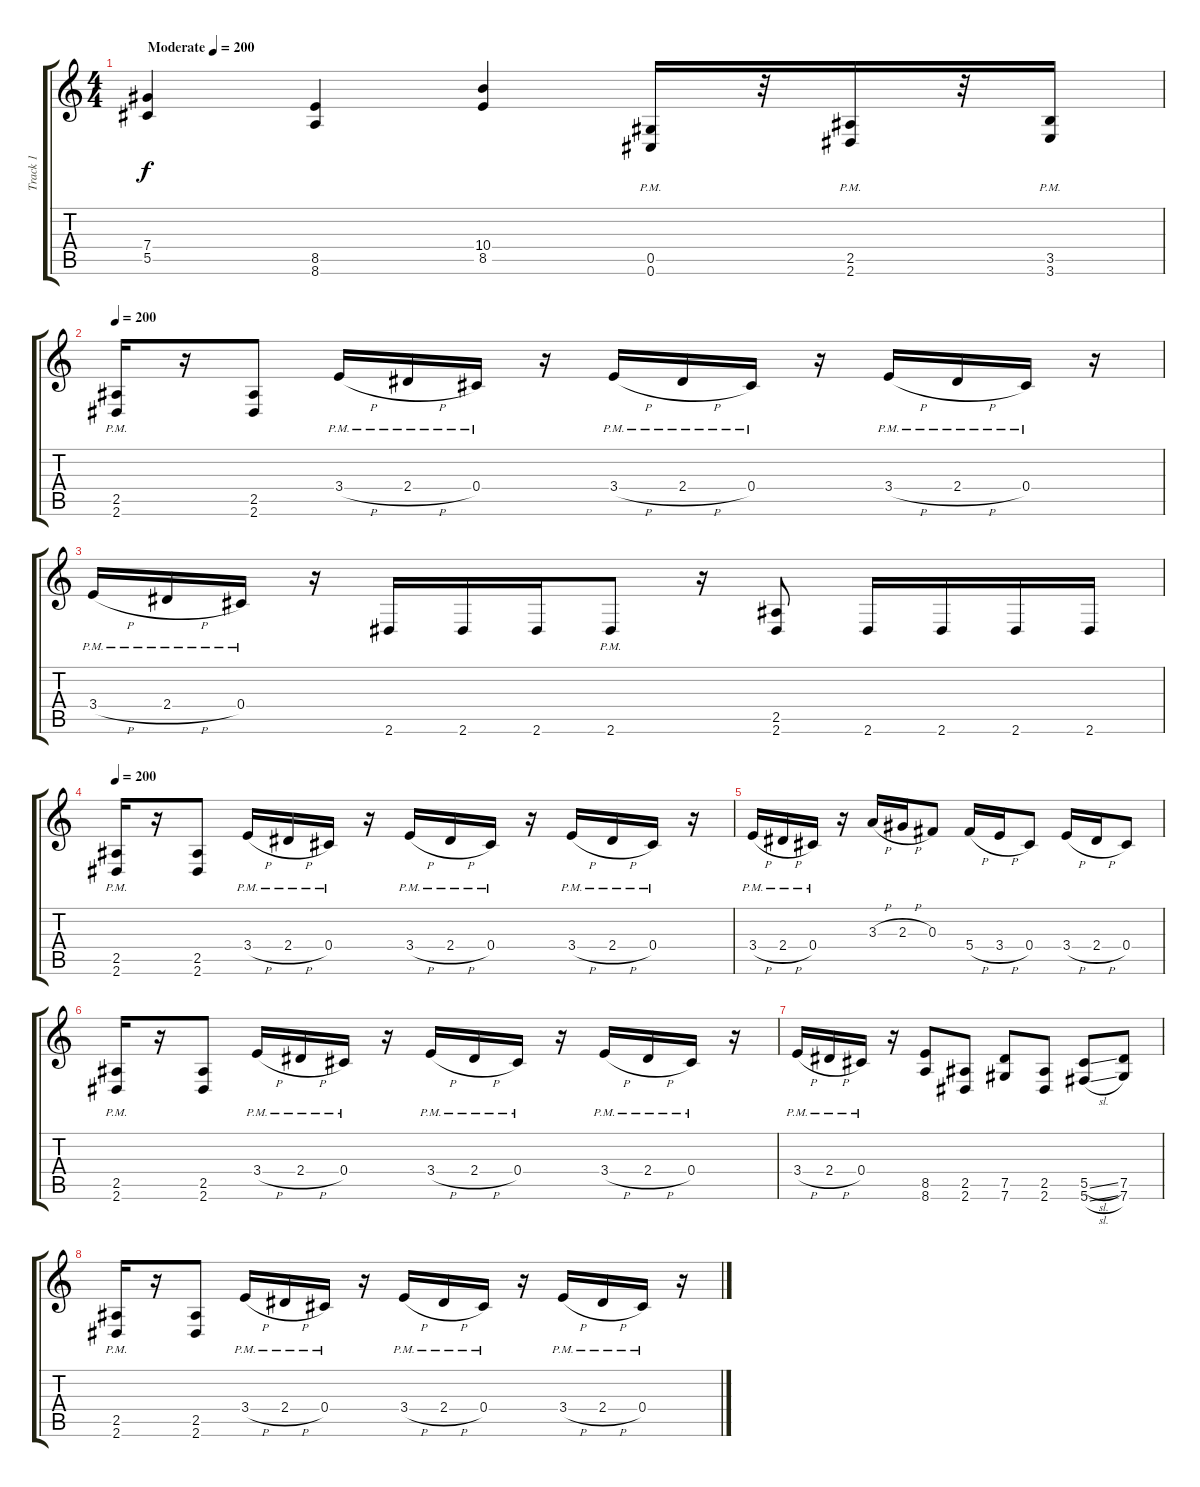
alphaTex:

\track ("Track 1" "Track 1") {instrument distortionguitar}
\staff {score tabs}
\tuning (Eb4 Bb3 Gb3 Db3 Ab2 Db2) {hide}
\ts (4 4)
\tempo (200 "Moderate")
\tempo 100
\tempo (200 "Moderate")
\clef g2
\ks c
(7.4 5.5).4{dy f instrument distortionguitar} (8.5 8.6).4 (10.4 8.5).4 (0.5 0.6{pm}).16 r.32 (2.5 2.6{pm}).16 r.32 (3.5{pm} 3.6{pm}).16 |
\tempo 200
(2.5{pm} 2.6{pm}).16 r.16 (2.5 2.6).8 3.4{h pm}.16 2.4{h pm}.16 0.4{pm}.16 r.16 3.4{h pm}.16 2.4{h pm}.16 0.4{pm}.16 r.16 3.4{h pm}.16 2.4{h pm}.16 0.4{pm}.16 r.16 |
3.4{h pm}.16 2.4{h pm}.16 0.4{pm}.16 r.16 2.6.16 2.6.16 2.6.16 2.6{pm}.8 r.16 (2.5 2.6).8 2.6.16 2.6.16 2.6.16 2.6.16 |
\tempo 200
(2.5{pm} 2.6{pm}).16 r.16 (2.5 2.6).8 3.4{h pm}.16 2.4{h pm}.16 0.4{pm}.16 r.16 3.4{h pm}.16 2.4{h pm}.16 0.4{pm}.16 r.16 3.4{h pm}.16 2.4{h pm}.16 0.4{pm}.16 r.16 |
3.4{h pm}.16 2.4{h pm}.16 0.4{pm}.16 r.16 3.3{h}.16 2.3{h}.16 0.3.8 5.4{h}.16 3.4{h}.16 0.4.8 3.4{h}.16 2.4{h}.16 0.4.8 |
(2.5{pm} 2.6{pm}).16 r.16 (2.5 2.6).8 3.4{h pm}.16 2.4{h pm}.16 0.4{pm}.16 r.16 3.4{h pm}.16 2.4{h pm}.16 0.4{pm}.16 r.16 3.4{h pm}.16 2.4{h pm}.16 0.4{pm}.16 r.16 |
3.4{h pm}.16 2.4{h pm}.16 0.4{pm}.16 r.16 (8.5 8.6).8 (2.5 2.6).8 (7.5 7.6).8 (2.5 2.6).8 (5.5{sl} 5.6{sl}).8 (7.5 7.6).8 |
(2.5{pm} 2.6{pm}).16 r.16 (2.5 2.6).8 3.4{h pm}.16 2.4{h pm}.16 0.4{pm}.16 r.16 3.4{h pm}.16 2.4{h pm}.16 0.4{pm}.16 r.16 3.4{h pm}.16 2.4{h pm}.16 0.4{pm}.16 r.16
